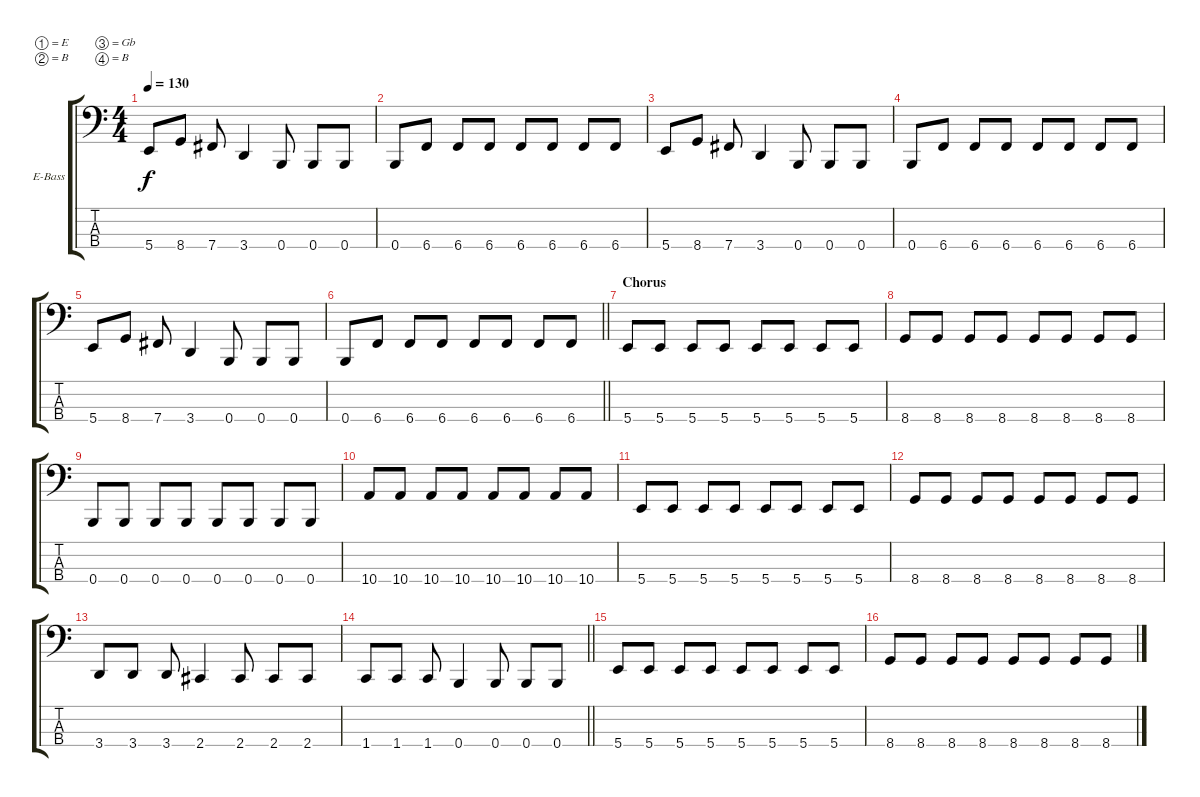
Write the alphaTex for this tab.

\bracketExtendMode groupsimilarinstruments
\firstSystemTrackNameOrientation horizontal
\otherSystemsTrackNameOrientation horizontal
\track ("Paul Gray" "E-Bass") {instrument electricbassfinger}
\staff {score tabs}
\tuning (E2 B1 Gb1 B0)
\ts (4 4)
\tempo 130
\clef f4
\ks c
5.4.8{dy f} 8.4.8 7.4.8 3.4.4 0.4.8 0.4.8 0.4.8 |
0.4.8 6.4.8 6.4.8 6.4.8 6.4.8 6.4.8 6.4.8 6.4.8 |
5.4.8 8.4.8 7.4.8 3.4.4 0.4.8 0.4.8 0.4.8 |
0.4.8 6.4.8 6.4.8 6.4.8 6.4.8 6.4.8 6.4.8 6.4.8 |
5.4.8 8.4.8 7.4.8 3.4.4 0.4.8 0.4.8 0.4.8 |
\barLineRight lightlight
0.4.8 6.4.8 6.4.8 6.4.8 6.4.8 6.4.8 6.4.8 6.4.8 |
\section ("" "Chorus")
5.4.8 5.4.8 5.4.8 5.4.8 5.4.8 5.4.8 5.4.8 5.4.8 |
8.4.8 8.4.8 8.4.8 8.4.8 8.4.8 8.4.8 8.4.8 8.4.8 |
0.4.8 0.4.8 0.4.8 0.4.8 0.4.8 0.4.8 0.4.8 0.4.8 |
10.4.8 10.4.8 10.4.8 10.4.8 10.4.8 10.4.8 10.4.8 10.4.8 |
5.4.8 5.4.8 5.4.8 5.4.8 5.4.8 5.4.8 5.4.8 5.4.8 |
8.4.8 8.4.8 8.4.8 8.4.8 8.4.8 8.4.8 8.4.8 8.4.8 |
3.4.8 3.4.8 3.4.8 2.4.4 2.4.8 2.4.8 2.4.8 |
\barLineRight lightlight
1.4.8 1.4.8 1.4.8 0.4.4 0.4.8 0.4.8 0.4.8 |
5.4.8 5.4.8 5.4.8 5.4.8 5.4.8 5.4.8 5.4.8 5.4.8 |
8.4.8 8.4.8 8.4.8 8.4.8 8.4.8 8.4.8 8.4.8 8.4.8
